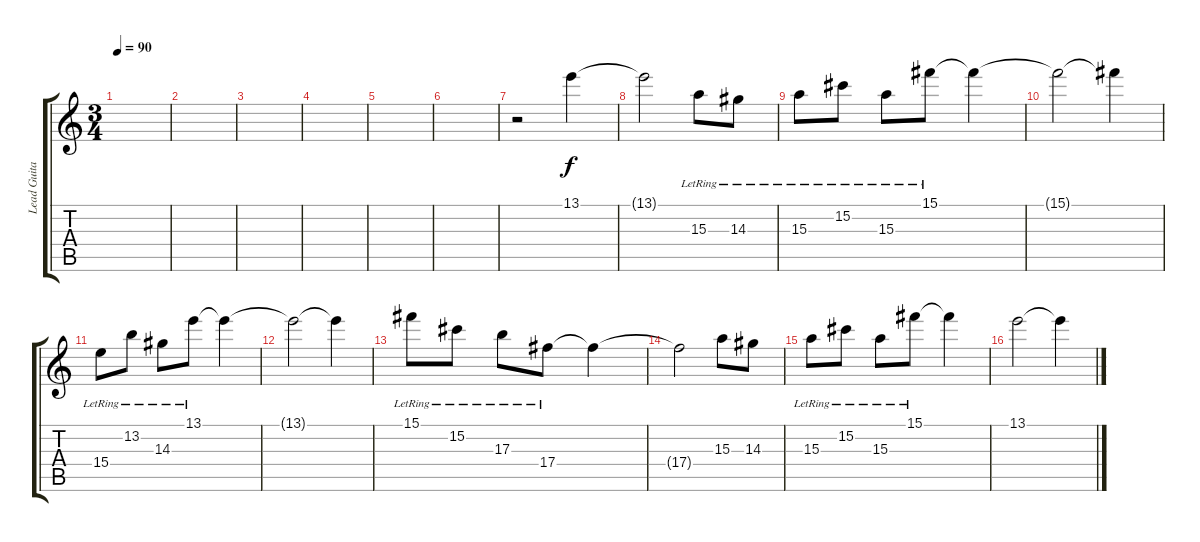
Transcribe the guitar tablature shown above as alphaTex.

\track ("Lead Guitar" "Lead Guita") {instrument distortionguitar}
\staff {score tabs}
\tuning (Eb4 Bb3 Gb3 Db3 Ab2 Db2) {hide}
\ts (3 4)
\tempo 90
\clef g2
\ks c
|
|
|
|
|
|
r.2{volume 0 instrument electricguitarclean} 13.1.4{volume 7} |
13.1{t}.2 15.3{lr}.8 14.3{lr}.8 |
15.3{lr}.8 15.2{lr}.8 15.3{lr}.8 15.1{lr}.8 15.1{t}.4 |
15.1{t}.2 15.1{t}.4 |
15.4{lr}.8 13.2{lr}.8 14.3{lr}.8 13.1{lr}.8 13.1{t}.4 |
13.1{t}.2 13.1{t}.4 |
15.1{lr}.8 15.2{lr}.8 17.3{lr}.8 17.4{lr}.8 17.4{t}.4 |
17.4{t}.2 15.3.8 14.3.8 |
15.3{lr}.8 15.2{lr}.8 15.3{lr}.8 15.1{lr}.8 15.1{t}.4 |
13.1.2 13.1{t}.4
